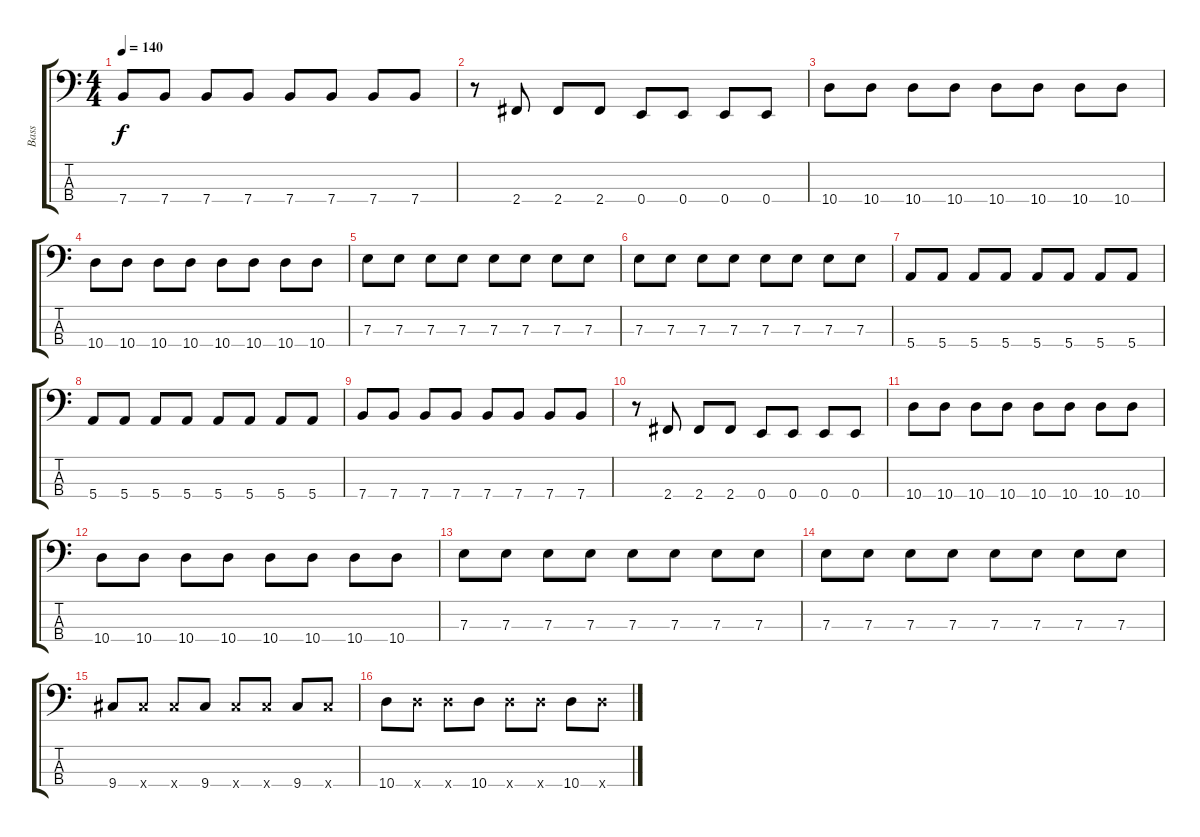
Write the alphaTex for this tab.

\track ("Bass" "Bass") {instrument electricbassfinger}
\staff {score tabs}
\tuning (G2 D2 A1 E1) {hide}
\ts (4 4)
\tempo 140
\clef f4
\ks c
7.4.8{dy f} 7.4.8 7.4.8 7.4.8 7.4.8 7.4.8 7.4.8 7.4.8 |
r.8 2.4.8 2.4.8 2.4.8 0.4.8 0.4.8 0.4.8 0.4.8 |
10.4.8 10.4.8 10.4.8 10.4.8 10.4.8 10.4.8 10.4.8 10.4.8 |
10.4.8 10.4.8 10.4.8 10.4.8 10.4.8 10.4.8 10.4.8 10.4.8 |
7.3.8 7.3.8 7.3.8 7.3.8 7.3.8 7.3.8 7.3.8 7.3.8 |
7.3.8 7.3.8 7.3.8 7.3.8 7.3.8 7.3.8 7.3.8 7.3.8 |
5.4.8 5.4.8 5.4.8 5.4.8 5.4.8 5.4.8 5.4.8 5.4.8 |
5.4.8 5.4.8 5.4.8 5.4.8 5.4.8 5.4.8 5.4.8 5.4.8 |
7.4.8 7.4.8 7.4.8 7.4.8 7.4.8 7.4.8 7.4.8 7.4.8 |
r.8 2.4.8 2.4.8 2.4.8 0.4.8 0.4.8 0.4.8 0.4.8 |
10.4.8 10.4.8 10.4.8 10.4.8 10.4.8 10.4.8 10.4.8 10.4.8 |
10.4.8 10.4.8 10.4.8 10.4.8 10.4.8 10.4.8 10.4.8 10.4.8 |
7.3.8 7.3.8 7.3.8 7.3.8 7.3.8 7.3.8 7.3.8 7.3.8 |
7.3.8 7.3.8 7.3.8 7.3.8 7.3.8 7.3.8 7.3.8 7.3.8 |
9.4.8 9.4{x}.8 9.4{x}.8 9.4.8 9.4{x}.8 9.4{x}.8 9.4.8 9.4{x}.8 |
10.4.8 10.4{x}.8 10.4{x}.8 10.4.8 10.4{x}.8 10.4{x}.8 10.4.8 10.4{x}.8
